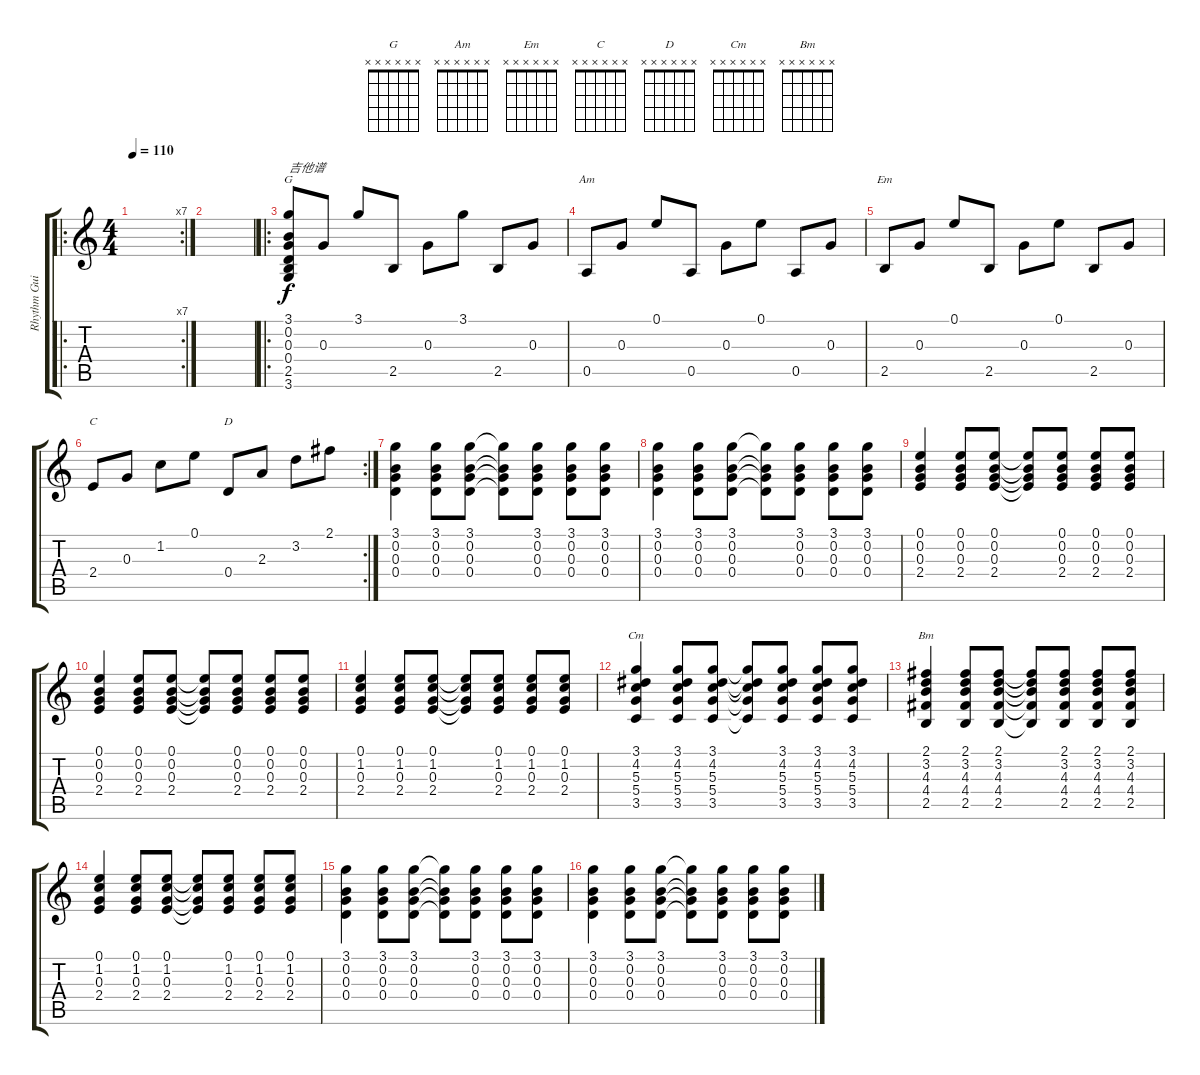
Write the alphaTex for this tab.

\track ("Rhythm Guitar" "Rhythm Gui") {instrument acousticguitarsteel}
\staff {score tabs}
\tuning (E4 B3 G3 D3 A2 E2) {hide}
\chord ("G" x x x x x x)
\chord ("Am" x x x x x x)
\chord ("Em" x x x x x x)
\chord ("C" x x x x x x)
\chord ("D" x x x x x x)
\chord ("Cm" x x x x x x)
\chord ("Bm" x x x x x x)
\ro
\rc 7
\ts (4 4)
\tempo 110
\clef g2
\ks c
|
|
\ro
(3.1 0.2 0.3 0.4 2.5 3.6).8{ch "G" txt "吉他谱"} 0.3.8 3.1.8 2.5.8 0.3.8 3.1.8 2.5.8 0.3.8 |
0.5.8{ch "Am"} 0.3.8 0.1.8 0.5.8 0.3.8 0.1.8 0.5.8 0.3.8 |
2.5.8{ch "Em"} 0.3.8 0.1.8 2.5.8 0.3.8 0.1.8 2.5.8 0.3.8 |
\rc 2
2.4.8{ch "C"} 0.3.8 1.2.8 0.1.8 0.4.8{ch "D"} 2.3.8 3.2.8 2.1.8 |
(3.1 0.2 0.3 0.4).4 (3.1 0.2 0.3 0.4).8 (3.1 0.2 0.3 0.4).8 (3.1{t} 0.2{t} 0.3{t} 0.4{t}).8 (3.1 0.2 0.3 0.4).8 (3.1 0.2 0.3 0.4).8 (3.1 0.2 0.3 0.4).8 |
(3.1 0.2 0.3 0.4).4 (3.1 0.2 0.3 0.4).8 (3.1 0.2 0.3 0.4).8 (3.1{t} 0.2{t} 0.3{t} 0.4{t}).8 (3.1 0.2 0.3 0.4).8 (3.1 0.2 0.3 0.4).8 (3.1 0.2 0.3 0.4).8 |
(0.1 0.2 0.3 2.4).4 (0.1 0.2 0.3 2.4).8 (0.1 0.2 0.3 2.4).8 (0.1{t} 0.2{t} 0.3{t} 2.4{t}).8 (0.1 0.2 0.3 2.4).8 (0.1 0.2 0.3 2.4).8 (0.1 0.2 0.3 2.4).8 |
(0.1 0.2 0.3 2.4).4 (0.1 0.2 0.3 2.4).8 (0.1 0.2 0.3 2.4).8 (0.1{t} 0.2{t} 0.3{t} 2.4{t}).8 (0.1 0.2 0.3 2.4).8 (0.1 0.2 0.3 2.4).8 (0.1 0.2 0.3 2.4).8 |
(0.1 1.2 0.3 2.4).4 (0.1 1.2 0.3 2.4).8 (0.1 1.2 0.3 2.4).8 (0.1{t} 1.2{t} 0.3{t} 2.4{t}).8 (0.1 1.2 0.3 2.4).8 (0.1 1.2 0.3 2.4).8 (0.1 1.2 0.3 2.4).8 |
(3.1 4.2 5.3 5.4 3.5).4{ch "Cm"} (3.1 4.2 5.3 5.4 3.5).8 (3.1 4.2 5.3 5.4 3.5).8 (3.1{t} 4.2{t} 5.3{t} 5.4{t} 3.5{t}).8 (3.1 4.2 5.3 5.4 3.5).8 (3.1 4.2 5.3 5.4 3.5).8 (3.1 4.2 5.3 5.4 3.5).8 |
(2.1 3.2 4.3 4.4 2.5).4{ch "Bm"} (2.1 3.2 4.3 4.4 2.5).8 (2.1 3.2 4.3 4.4 2.5).8 (2.1{t} 3.2{t} 4.3{t} 4.4{t} 2.5{t}).8 (2.1 3.2 4.3 4.4 2.5).8 (2.1 3.2 4.3 4.4 2.5).8 (2.1 3.2 4.3 4.4 2.5).8 |
(0.1 1.2 0.3 2.4).4 (0.1 1.2 0.3 2.4).8 (0.1 1.2 0.3 2.4).8 (0.1{t} 1.2{t} 0.3{t} 2.4{t}).8 (0.1 1.2 0.3 2.4).8 (0.1 1.2 0.3 2.4).8 (0.1 1.2 0.3 2.4).8 |
(3.1 0.2 0.3 0.4).4 (3.1 0.2 0.3 0.4).8 (3.1 0.2 0.3 0.4).8 (3.1{t} 0.2{t} 0.3{t} 0.4{t}).8 (3.1 0.2 0.3 0.4).8 (3.1 0.2 0.3 0.4).8 (3.1 0.2 0.3 0.4).8 |
(3.1 0.2 0.3 0.4).4 (3.1 0.2 0.3 0.4).8 (3.1 0.2 0.3 0.4).8 (3.1{t} 0.2{t} 0.3{t} 0.4{t}).8 (3.1 0.2 0.3 0.4).8 (3.1 0.2 0.3 0.4).8 (3.1 0.2 0.3 0.4).8
